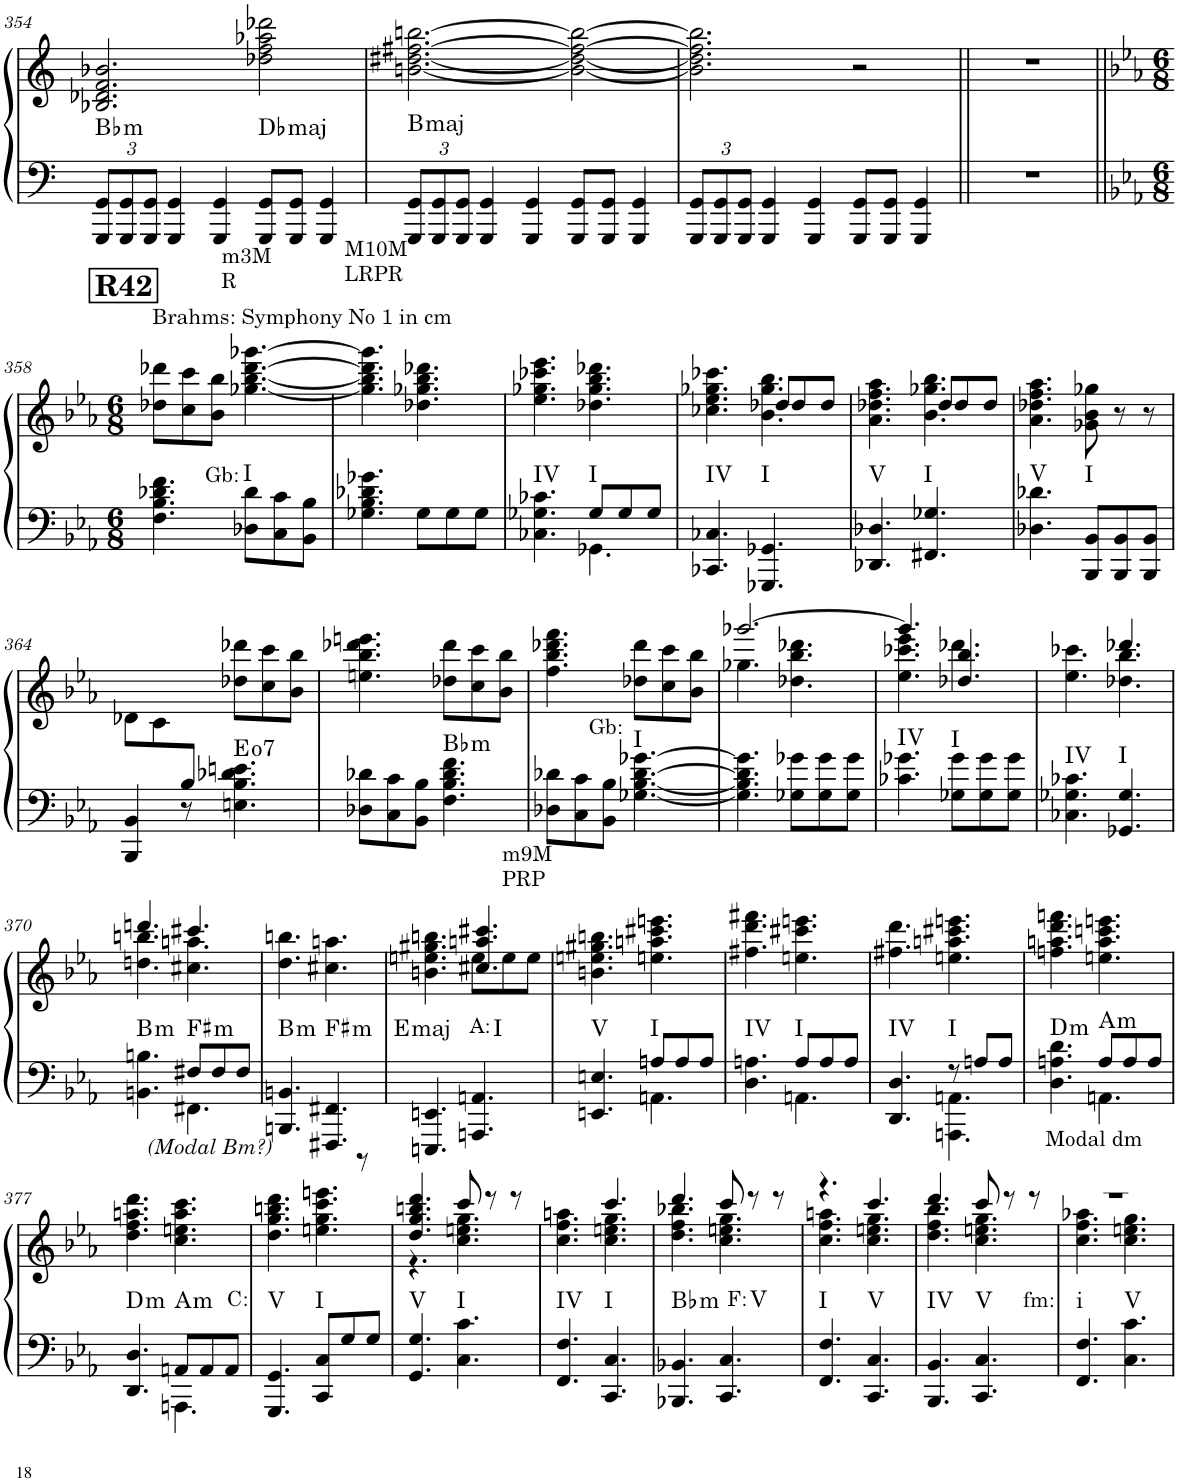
**kern	**kern	**harte
*part1	*part1	*part1
*staff2	*staff1	*
*I"Piano	*	*
*I'Pno.	*	*
!!LO:PB:g=z
*clefG2	*clefG2	*
*k[]	*k[]	*
*M5/4	*M5/4	*
*Xbrackettup	*	*
=354	=354	=354
!	!	!LO:H:kt=m
12GGG/ 12GG/L	2.B-X/ 2.d-X/ 2.f/ 2.b-X/	Bb:min
12GGG/ 12GG/	.	.
12GGG/ 12GG/J	.	.
4GGG/ 4GG/	.	.
4GGG/ 4GG/	.	.
!LO:TX:b:t=m3M	!	!
!LO:TX:b:t=R	!	!
!	!	!LO:H:kt=maj
8GGG/ 8GG/L	2dd-X\ 2ff\ 2aa-X\ 2ddd-X\	Db:maj
8GGG/ 8GG/J	.	.
4GGG/ 4GG/	.	.
=355	=355	=355
!LO:TX:b:t=M10M	!	!
!LO:TX:b:t=LRPR	!	!
!	!	!LO:H:kt=maj
12GGG/ 12GG/L	[2.bn\ [2.dd#X\ [2.ff#X\ [2.bbn\	B:maj
12GGG/ 12GG/	.	.
12GGG/ 12GG/J	.	.
4GGG/ 4GG/	.	.
4GGG/ 4GG/	.	.
8GGG/ 8GG/L	2b\_ 2dd#\_ 2ff#\_ 2bb\_	.
8GGG/ 8GG/J	.	.
4GGG/ 4GG/	.	.
=356	=356	=356
12GGG/ 12GG/L	2.b\] 2.dd#\] 2.ff#\] 2.bb\]	.
12GGG/ 12GG/	.	.
12GGG/ 12GG/J	.	.
4GGG/ 4GG/	.	.
4GGG/ 4GG/	.	.
8GGG/ 8GG/L	2r	.
8GGG/ 8GG/J	.	.
4GGG/ 4GG/	.	.
=357||	=357||	=357||
4%5r	4%5r	.
!!LO:LB:g=z
!!LO:REH:place=s1:a:B:cj:fs=14:t=R42
=358||	=358||	=358||
*k[b-e-a-]	*k[b-e-a-]	*
*M6/8	*M6/8	*
!	!LO:TX:a:t=Brahms&colon; Symphony No 1 in cm	!
4.F\ 4.B-\ 4.d-X\ 4.f\	8dd-X\ 8ddd-X\L	.
.	8cc\ 8ccc\	.
.	8b-\ 8bb-\J	.
!LO:TX:a:t=Gb&colon;	!	!LO:H:kt=I
8D-X\ 8d-\L	[4.gg-X\ [4.bb-\ [4.ddd-\ [4.ggg-X\	N
8C\ 8c\	.	.
8BB-\ 8B-\J	.	.
=359	=359	=359
4.G-X\ 4.B-\ 4.d-X\ 4.g-X\	4.gg-\] 4.bb-\] 4.ddd-\] 4.ggg-\]	.
8G-\L	4.dd-X\ 4.gg-X\ 4.bb-\ 4.ddd-X\	.
8G-\	.	.
8G-\J	.	.
=360	=360	=360
*^	*	*
!	!	!	!LO:H:kt=IV
4.C-X\ 4.G-X\ 4.c-X\	4.ryy	4.ee-\ 4.gg-X\ 4.ccc-X\ 4.eee-\	N
!	!	!	!LO:H:kt=I
8G-/L	4.GG-X\	4.dd-X\ 4.gg-\ 4.bb-\ 4.ddd-X\	N
8G-/	.	.	.
8G-/J	.	.	.
*v	*v	*	*
=361	=361	=361
*	*^	*
!	!	!	!LO:H:kt=IV
4.CC-X/ 4.C-X/	4.cc-X\ 4.ee-\ 4.gg-X\ 4.ccc-X\	4.ryy	N
!	!	!	!LO:H:kt=I
4.GGG-X/ 4.GG-X/	8dd-X/L	4.b-\ 4.gg-\ 4.bb-\	N
.	8dd-/	.	.
.	8dd-/J	.	.
=362	=362	=362	=362
!	!	!	!LO:H:kt=V
4.DD-X/ 4.D-X/	4.ryy	4.a-\ 4.dd-X\ 4.ff\ 4.aa-\	N
!	!	!	!LO:H:kt=I
4.FF#X/ 4.G-X/	8dd-/L	4.b-\ 4.gg-X\ 4.bb-\	N
.	8dd-/	.	.
.	8dd-/J	.	.
*	*v	*v	*
=363	=363	=363
!	!	!LO:H:kt=V
4.D-X\ 4.d-X\	4.a-\ 4.dd-X\ 4.ff\ 4.aa-\	N
!	!	!LO:H:kt=I
8BBB-/ 8BB-/L	8g-X\ 8b-\ 8gg-X\	N
8BBB-/ 8BB-/	8r	.
8BBB-/ 8BB-/J	8r	.
!!LO:LB:g=z
=364	=364	=364
*^	*	*
4ryy	4BBB-/ 4BB-/	8d-X\L	.
.	.	8c\	.
8B-/J	8r	8ryy	.
!	!	!	!LO:H:kt=7
4.ryy	4.En\ 4.B-\ 4.d-X\ 4.en\	8dd-X\ 8ddd-X\L	E:dim7
.	.	8cc\ 8ccc\	.
.	.	8b-\ 8bb-\J	.
*v	*v	*	*
=365	=365	=365
8D-X\ 8d-X\L	4.een\ 4.bb-\ 4.ddd-X\ 4.eeen\	.
8C\ 8c\	.	.
8BB-\ 8B-\J	.	.
!	!	!LO:H:kt=m
4.F\ 4.B-\ 4.d-\ 4.f\	8dd-X\ 8ddd-\L	Bb:min
.	8cc\ 8ccc\	.
.	8b-\ 8bb-\J	.
=366	=366	=366
8D-X\ 8d-X\L	4.ff\ 4.bb-\ 4.ddd-X\ 4.fff\	.
8C\ 8c\	.	.
8BB-\ 8B-\J	.	.
!LO:TX:a:t=Gb&colon;	!	!
!LO:TX:b:t=m9M	!	!
!LO:TX:b:t=PRP	!	!
!	!	!LO:H:kt=I
[4.G-X\ [4.B-\ [4.d-\ [4.g-X\	8dd-X\ 8ddd-\L	N
.	8cc\ 8ccc\	.
.	8b-\ 8bb-\J	.
=367	=367	=367
*	*^	*
4.G-\] 4.B-\] 4.d-\] 4.g-\]	[2.ggg-X/	4.gg-X\	.
8G-X\ 8g-X\L	.	4.dd-X\ 4.bb-\ 4.ddd-X\	.
8G-\ 8g-\	.	.	.
8G-\ 8g-\J	.	.	.
=368	=368	=368	=368
!	!	!	!LO:H:kt=IV
4.c-X\ 4.g-X\	4.ggg-/]	4.ee-\ 4.ccc-X\ 4.eee-\	N
!	!	!	!LO:H:kt=I
8G-X\ 8g-\L	4.dd-X/ 4.bb-/	4.ddd-X\	N
8G-\ 8g-\	.	.	.
8G-\ 8g-\J	.	.	.
=369	=369	=369	=369
!	!	!	!LO:H:kt=IV
4.C-X\ 4.G-X\ 4.c-X\	4.ryy	4.ee-\ 4.ccc-X\	N
!	!	!	!LO:H:kt=I
4.GG-X/ 4.G-/	4.ddd-X/	4.dd-X\ 4.bb-\	N
!!LO:LB:g=z	!!
=370	=370	=370	=370
*^	*	*	*
!LO:TX:b:i:t=(Modal Bm?)	!	!	!	!
!	!	!	!	!LO:H:kt=m
4.BBn\ 4.Bn\	4.ryy	4.dddn/	4.ddn\ 4.bbn\	B:min
!	!	!	!	!LO:H:kt=m
8F#X/L	4.FF#X\	4.ccc#X/	4.cc#X\ 4.aan\	F#:min
8F#/	.	.	.	.
8F#/J	.	.	.	.
*	*	*v	*v	*
=371	=371	=371	=371
!	!	!	!LO:H:kt=m
4.BBBn/ 4.BBn/	4.ryy	4.dd\ 4.bbn\	B:min
!	!	!	!LO:H:kt=m
4.FFF#X/ 4.FF#X/	4ryy	4.cc#X\ 4.aan\	F#:min
.	8r	.	.
=372	=372	=372	=372
*	*	*^	*
!	!	!	!	!LO:H:kt=maj
*v	*v	*	*	*
4.EEEn/ 4.EEn/	4.bn\ 4.een\ 4.gg#X\ 4.bbn\	4.ryy	E:maj
!LO:TX:a:t=A&colon;	!	!	!LO:H:kt=I
4.AAAn/ 4.AAn/	4.cc#X/ 4.aan/ 4.ccc#X/	8ee\L	N
.	.	8ee\	.
.	.	8ee\J	.
=373	=373	=373	=373
*^	*	*	*
!	!	!	!	!LO:H:kt=V
*	*	*v	*v	*
4.EEn/ 4.En/	4.ryy	4.bn\ 4.een\ 4.gg#X\ 4.bbn\	N
!	!	!	!LO:H:kt=I
8An/L	4.AAn\	4.een\ 4.aan\ 4.ccc#X\ 4.eeen\	N
8A/	.	.	.
8A/J	.	.	.
=374	=374	=374	=374
!	!	!	!LO:H:kt=IV
4.D\ 4.An\	4.ryy	4.ff#X\ 4.ddd\ 4.fff#X\	N
!	!	!	!LO:H:kt=I
8A/L	4.AAn\	4.een\ 4.ccc#X\ 4.eeen\	N
8A/	.	.	.
8A/J	.	.	.
=375	=375	=375	=375
!	!	!	!LO:H:kt=IV
4.DD/ 4.D/	4.ryy	4.ff#X\ 4.ddd\	N
!	!	!	!LO:H:kt=I
8r	4.AAAn\ 4.AAn\	4.een\ 4.aan\ 4.ccc#X\ 4.eeen\	N
8An/L	.	.	.
8A/J	.	.	.
=376	=376	=376	=376
!LO:TX:b:t=Modal dm	!	!	!LO:H:kt=m
4.D\ 4.An\ 4.d\	4.ryy	4.ffn\ 4.aan\ 4.ddd\ 4.fffn\	D:min
!	!	!	!LO:H:kt=m
8A/L	4.AAn\	4.een\ 4.aa\ 4.cccn\ 4.eeen\	A:min
8A/	.	.	.
8A/J	.	.	.
!!LO:LB:g=z
=377	=377	=377	=377
!	!	!	!LO:H:kt=m
4.DD/ 4.D/	4.ryy	4.dd\ 4.ff\ 4.aan\ 4.ddd\	D:min
!	!	!	!LO:H:kt=m
8AAn/L	4.AAAn\	4.cc\ 4.een\ 4.aa\ 4.ccc\	A:min
8AA/	.	.	.
8AA/J	.	.	.
*v	*v	*	*
=378	=378	=378
!LO:TX:a:t=C&colon;	!	!LO:H:kt=V
4.GGG/ 4.GG/	4.dd\ 4.gg\ 4.bbn\ 4.ddd\	N
!	!	!LO:H:kt=I
8CC/ 8C/L	4.een\ 4.gg\ 4.ccc\ 4.eeen\	N
8G/	.	.
8G/J	.	.
=379	=379	=379
*	*^	*
!	!	!	!LO:H:kt=V
4.GG/ 4.G/	4.dd/ 4.gg/ 4.bbn/ 4.ddd/	4.r	N
!	!	!	!LO:H:kt=I
4.C\ 4.c\	8ccc/	4.cc\ 4.een\ 4.gg\	N
.	8r	.	.
.	8r	.	.
=380	=380	=380	=380
!	!	!	!LO:H:kt=IV
4.FF/ 4.F/	4.ryy	4.cc\ 4.ff\ 4.aan\	N
!	!	!	!LO:H:kt=I
4.CC/ 4.C/	4.ccc/	4.cc\ 4.een\ 4.gg\	N
=381	=381	=381	=381
!	!	!	!LO:H:kt=m
4.BBB-X/ 4.BB-X/	4.ddd/	4.dd\ 4.ff\ 4.bb-X\	Bb:min
!LO:TX:a:t=F&colon;	!	!	!LO:H:kt=V
4.CC/ 4.C/	8ccc/	4.cc\ 4.een\ 4.gg\	N
.	8r	.	.
.	8r	.	.
=382	=382	=382	=382
!	!	!	!LO:H:kt=I
4.FF/ 4.F/	4.r	4.cc\ 4.ff\ 4.aan\	N
!	!	!	!LO:H:kt=V
4.CC/ 4.C/	4.ccc/	4.cc\ 4.een\ 4.gg\	N
=383	=383	=383	=383
!	!	!	!LO:H:kt=IV
4.BBB-/ 4.BB-/	4.ddd/	4.dd\ 4.ff\ 4.bb-\	N
!	!	!	!LO:H:kt=V
4.CC/ 4.C/	8ccc/	4.cc\ 4.een\ 4.gg\	N
.	8r	.	.
.	8r	.	.
=384	=384	=384	=384
!LO:TX:a:t=fm&colon;	!	!	!LO:H:kt=i
4.FF/ 4.F/	2.r	4.cc\ 4.ff\ 4.aa-X\	N
!	!	!	!LO:H:kt=V
4.C\ 4.c\	.	4.cc\ 4.een\ 4.gg\	N
*	*v	*v	*
=	=	=
*-	*-	*-
